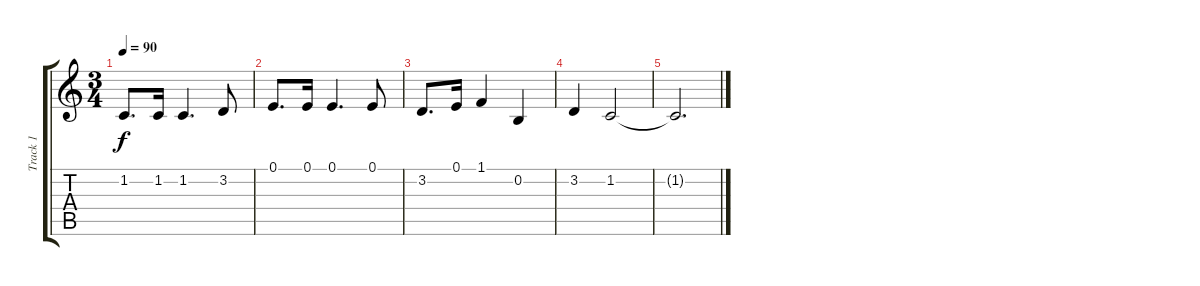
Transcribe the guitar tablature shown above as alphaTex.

\track ("Track 1" "Track 1") {instrument orchestralharp}
\staff {score tabs}
\tuning (E4 B3 G3 D3 A2 E2) {hide}
\ts (3 4)
\tempo 90
\clef g2
\ks c
1.2.8{d dy f} 1.2.16 1.2.4{d} 3.2.8 |
0.1.8{d} 0.1.16 0.1.4{d} 0.1.8 |
3.2.8{d} 0.1.16 1.1.4 0.2.4 |
3.2.4 1.2.2 |
1.2{t}.2{d}
